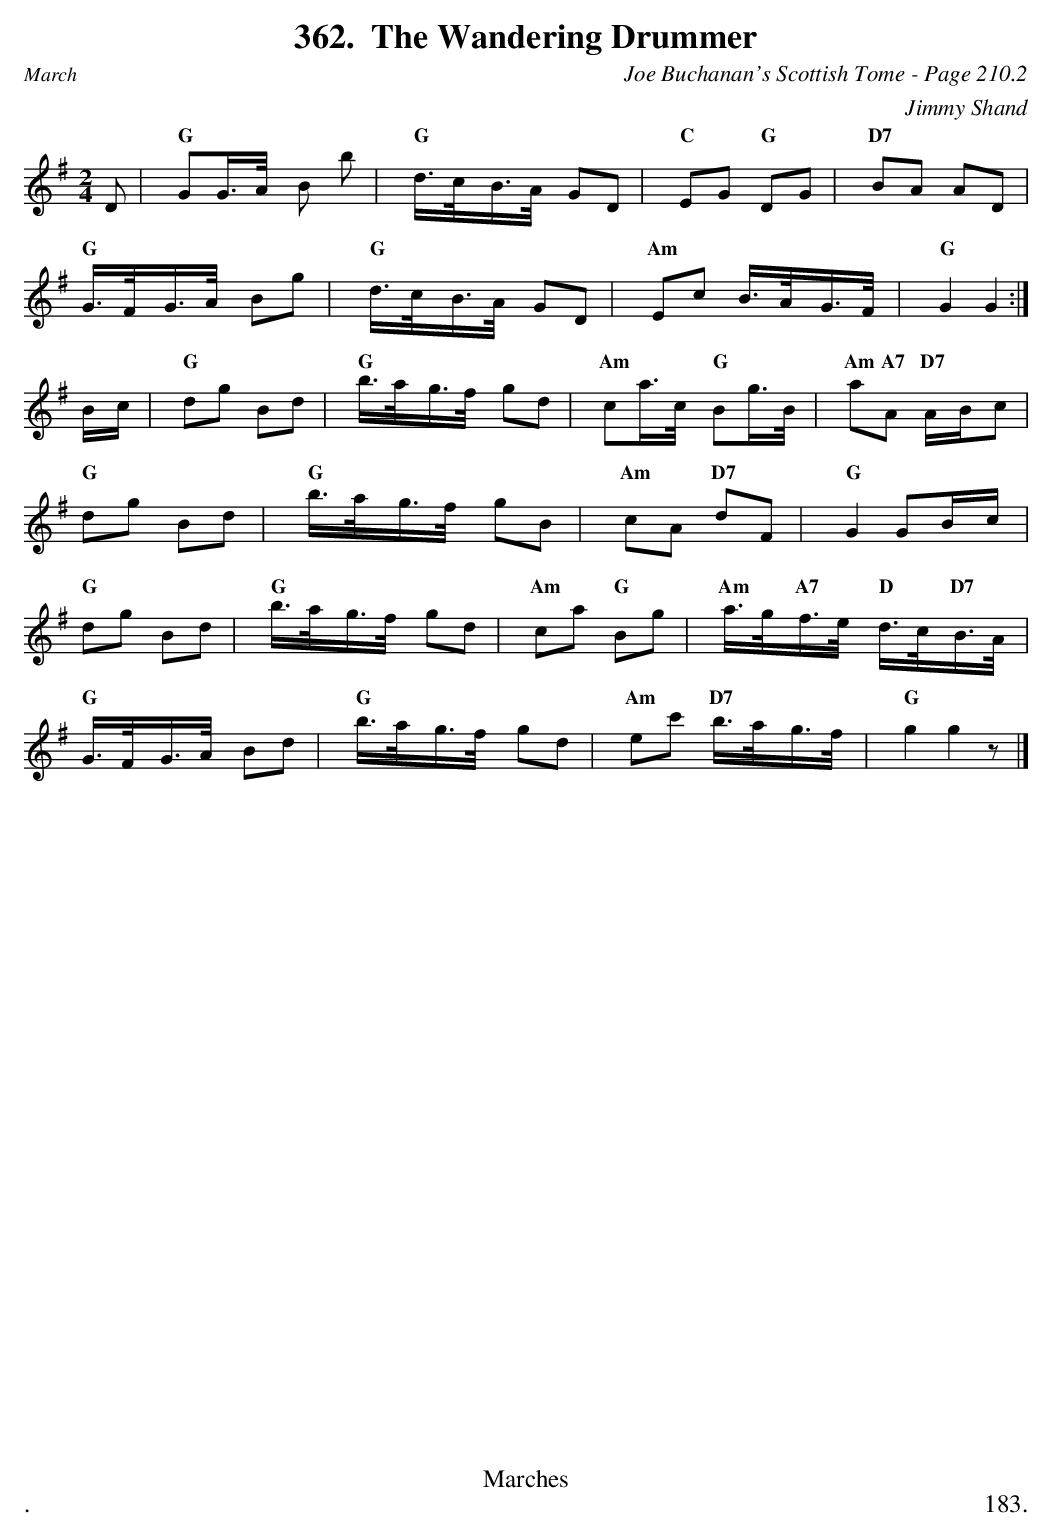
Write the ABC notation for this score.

X:1
T:Wandering Drummer, The
C:Joe Buchanan's Scottish Tome - Page 210.2
C:Jimmy Shand
L:1/8
M:2/4
K:G
D | "G"GG/>A/ B b | "G"d/>c/B/>A/ GD | "C"EG "G"DG | "D7"BA AD |
"G"G/>F/G/>A/ Bg | "G"d/>c/B/>A/ GD | "Am"Ec B/>A/G/>F/ | "G"G2 G2 :|
B/c/ | "G"dg Bd | "G"b/>a/g/>f/ gd | "Am"ca/>c/ "G"Bg/>B/ | "Am"a"A7"A "D7"A/B/c |
"G"dg Bd | "G"b/>a/g/>f/ gB | "Am"cA "D7"dF | "G"G2 GB/c/ |
"G"dg Bd | "G"b/>a/g/>f/ gd | "Am"ca "G"Bg | "Am"a/>g/"A7"f/>e/ "D"d/>c/"D7"B/>A/ |
"G"G/>F/G/>A/ Bd | "G"b/>a/g/>f/ gd | "Am"ec' "D7"b/>a/g/>f/ | "G"g2 g2 z |]
